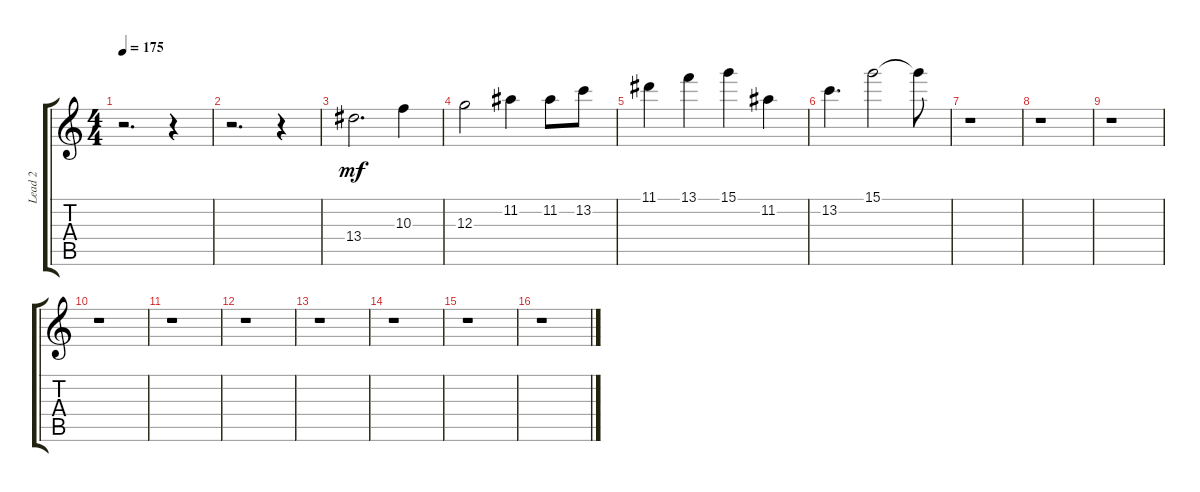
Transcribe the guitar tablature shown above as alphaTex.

\track ("Lead 2" "Lead 2") {instrument overdrivenguitar}
\staff {score tabs}
\tuning (E4 B3 G3 D3 A2 E2) {hide}
\ts (4 4)
\tempo 175
\clef g2
\ks c
r.2{d dy mf} r.4 |
r.2{d} r.4 |
13.4.2{d} 10.3.4 |
12.3.2 11.2.4 11.2.8 13.2.8 |
11.1.4 13.1.4 15.1.4 11.2.4 |
13.2.4{d} 15.1.2 15.1{t}.8 |
r.1 |
r.1 |
r.1 |
r.1 |
r.1 |
r.1 |
r.1 |
r.1 |
r.1 |
r.1
